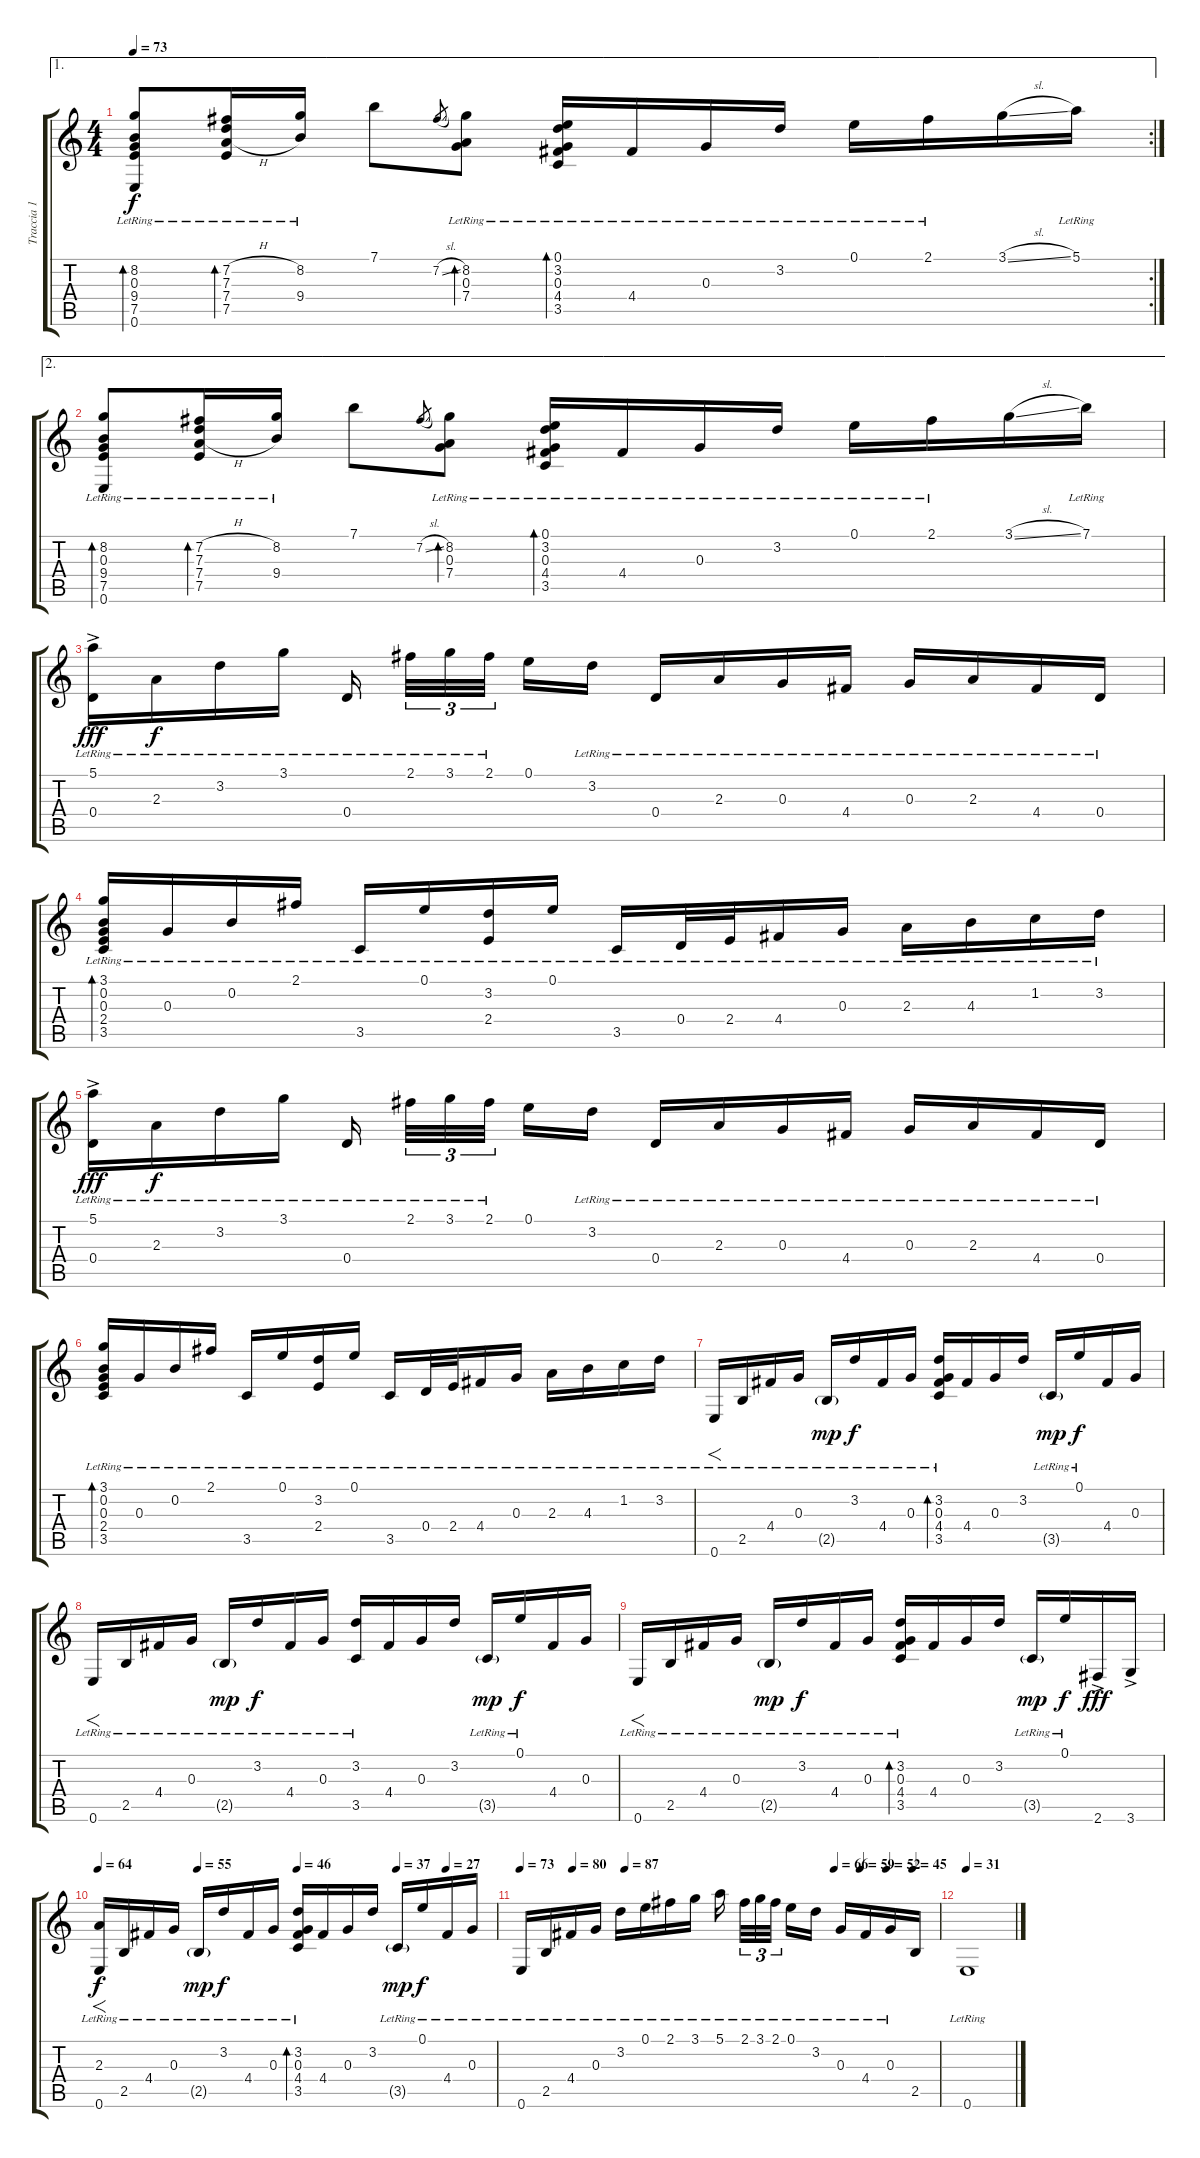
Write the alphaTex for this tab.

\track ("Traccia 1" "Traccia 1") {instrument acousticguitarnylon}
\staff {score tabs}
\tuning (E4 B3 G3 D3 A2 E2) {hide}
\ae 1
\rc 2
\ts (4 4)
\tempo 73
\clef g2
\ks c
(8.2 0.3 9.4 7.5 0.6{lr}).8{bd 480 dy f} (7.2{h} 7.3{lr} 7.4{h} 7.5{lr}).16{bd 480} (8.2{lr} 9.4{lr}).16 7.1.8 7.2{sl}.8{gr} (8.2{lr} 0.3{lr} 7.4{lr}).8{bd 480} (0.1{lr} 3.2{lr} 0.3{lr} 4.4{lr} 3.5{lr}).16{bd 480} 4.4{lr}.16 0.3{lr}.16 3.2{lr}.16 0.1{lr}.16 2.1{lr}.16 3.1{sl}.16 5.1{lr}.16 |
\ae 2
(8.2 0.3 9.4 7.5 0.6{lr}).8{bd 480} (7.2{h} 7.3{lr} 7.4{h} 7.5{lr}).16{bd 480} (8.2{lr} 9.4{lr}).16 7.1.8 7.2{sl}.8{gr} (8.2{lr} 0.3{lr} 7.4{lr}).8{bd 480} (0.1{lr} 3.2{lr} 0.3{lr} 4.4{lr} 3.5{lr}).16{bd 480} 4.4{lr}.16 0.3{lr}.16 3.2{lr}.16 0.1{lr}.16 2.1{lr}.16 3.1{sl}.16 7.1{lr}.16 |
(5.1{ac} 0.4{lr}).16{dy fff} 2.3{lr}.16{dy f} 3.2{lr}.16 3.1{lr}.16 0.4{lr}.16 2.1{lr}.32{tu (3 2)} 3.1{lr}.32{tu (3 2)} 2.1{lr}.32{tu (3 2)} 0.1.16 3.2{lr}.16 0.4{lr}.16 2.3{lr}.16 0.3{lr}.16 4.4{lr}.16 0.3{lr}.16 2.3{lr}.16 4.4{lr}.16 0.4{lr}.16 |
(3.1{lr} 0.2{lr} 0.3{lr} 2.4{lr} 3.5).16{bd 480} 0.3{lr}.16 0.2{lr}.16 2.1{lr}.16 3.5{lr}.16 0.1{lr}.16 (3.2{lr} 2.4{lr}).16 0.1{lr}.16 3.5{lr}.16 0.4{lr}.32 2.4{lr}.32 4.4{lr}.16 0.3{lr}.16 2.3{lr}.16 4.3{lr}.16 1.2{lr}.16 3.2{lr}.16 |
(5.1{ac lr} 0.4{lr}).16{dy fff} 2.3{lr}.16{dy f} 3.2{lr}.16 3.1{lr}.16 0.4{lr}.16 2.1{lr}.32{tu (3 2)} 3.1{lr}.32{tu (3 2)} 2.1{lr}.32{tu (3 2)} 0.1.16 3.2{lr}.16 0.4{lr}.16 2.3{lr}.16 0.3{lr}.16 4.4{lr}.16 0.3{lr}.16 2.3{lr}.16 4.4{lr}.16 0.4{lr}.16 |
(3.1{lr} 0.2{lr} 0.3{lr} 2.4{lr} 3.5).16{bd 480} 0.3{lr}.16 0.2{lr}.16 2.1{lr}.16 3.5{lr}.16 0.1{lr}.16 (3.2{lr} 2.4{lr}).16 0.1{lr}.16 3.5{lr}.16 0.4{lr}.32 2.4{lr}.32 4.4{lr}.16 0.3{lr}.16 2.3{lr}.16 4.3{lr}.16 1.2{lr}.16 3.2{lr}.16 |
0.6{lr}.16{f} 2.5{lr}.16 4.4{lr}.16 0.3{lr}.16 2.5{g lr}.16{dy mp} 3.2{lr}.16{dy f} 4.4{lr}.16 0.3{lr}.16 (3.2{lr} 0.3{lr} 4.4{lr} 3.5{lr}).16{bd 480} 4.4.16 0.3.16 3.2.16 3.5{g lr}.16{dy mp} 0.1{lr}.16{dy f} 4.4.16 0.3.16 |
0.6{lr}.16{f} 2.5{lr}.16 4.4{lr}.16 0.3{lr}.16 2.5{g lr}.16{dy mp} 3.2{lr}.16{dy f} 4.4{lr}.16 0.3{lr}.16 (3.2{lr} 3.5{lr}).16 4.4.16 0.3.16 3.2.16 3.5{g lr}.16{dy mp} 0.1{lr}.16{dy f} 4.4.16 0.3.16 |
0.6{lr}.16{f} 2.5{lr}.16 4.4{lr}.16 0.3{lr}.16 2.5{g lr}.16{dy mp} 3.2{lr}.16{dy f} 4.4{lr}.16 0.3{lr}.16 (3.2{lr} 0.3{lr} 4.4{lr} 3.5{lr}).16{bd 480} 4.4.16 0.3.16 3.2.16 3.5{g lr}.16{dy mp} 0.1{lr}.16{dy f} 2.6{ac}.16{dy fff} 3.6{ac}.16 |
\tempo 64
\tempo (55 0.25)
\tempo (46 0.5)
\tempo (37 0.75)
\tempo (27 0.875)
(2.3 0.6{lr}).16{f dy f} 2.5{lr}.16 4.4{lr}.16 0.3{lr}.16 2.5{g lr}.16{dy mp} 3.2{lr}.16{dy f} 4.4{lr}.16 0.3{lr}.16 (3.2{lr} 0.3{lr} 4.4{lr} 3.5{lr}).16{bd 480} 4.4.16 0.3.16 3.2.16 3.5{g lr}.16{dy mp} 0.1{lr}.16{dy f} 4.4{lr}.16 0.3{lr}.16 |
\tempo 73
\tempo (80 0.125)
\tempo (87 0.25)
\tempo (66 0.75)
\tempo (59 0.8125)
\tempo (52 0.875)
\tempo (45 0.9375)
0.6{lr}.16 2.5{lr}.16 4.4{lr}.16 0.3{lr}.16 3.2{lr}.16 0.1{lr}.16 2.1{lr}.16 3.1{lr}.16 5.1{lr}.16 2.1{lr}.32{tu (3 2)} 3.1{lr}.32{tu (3 2)} 2.1{lr}.32{tu (3 2)} 0.1{lr}.16 3.2{lr}.16 0.3{lr}.16 4.4{lr}.16 0.3{lr}.16 2.5.16 |
\tempo 31
0.6{lr}.1
